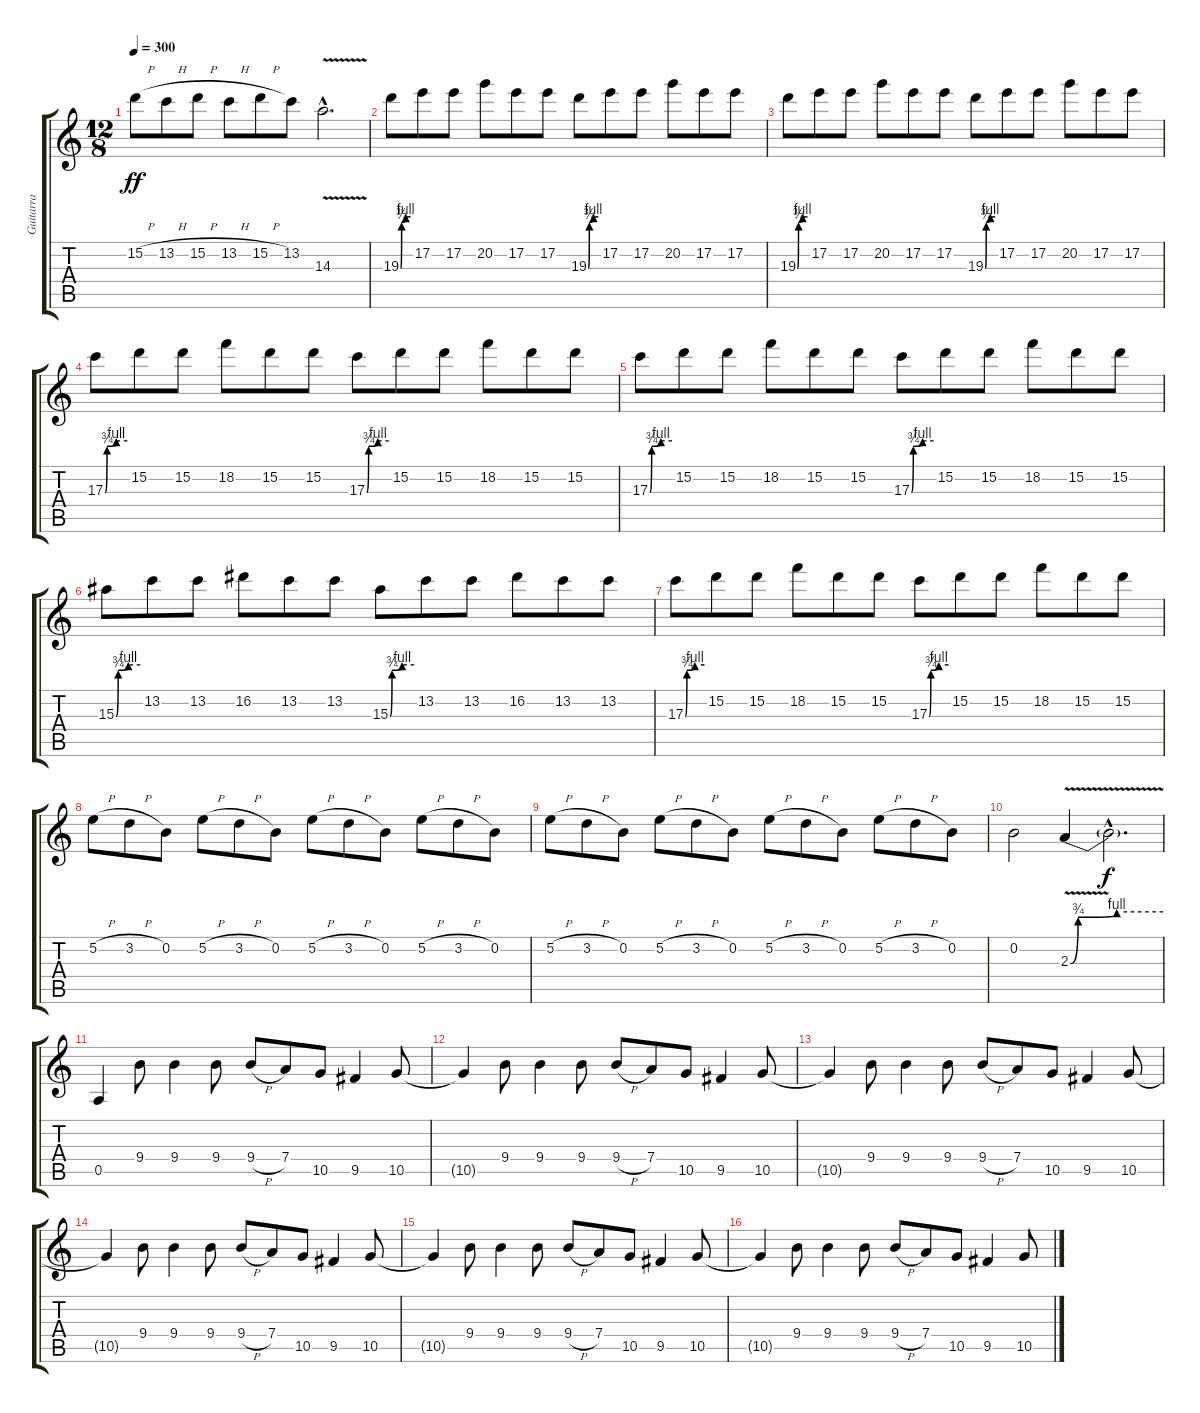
\track ("Guitarra " "Guitarra ") {instrument distortionguitar}
\staff {score tabs}
\tuning (E4 B3 G3 D3 A2 E2) {hide}
\ts (12 8)
\tempo 300
\clef g2
\ks c
15.2{h}.8{dy ff} 13.2{h}.8 15.2{h}.8 13.2{h}.8 15.2{h}.8 13.2.8 14.3{v hac}.2{d} |
19.3{be (custom 0 0 5 3 30 4 60 4)}.8 17.2.8 17.2.8 20.2.8 17.2.8 17.2.8 19.3{be (custom 0 0 5 3 30 4 60 4)}.8 17.2.8 17.2.8 20.2.8 17.2.8 17.2.8 |
19.3{be (custom 0 0 5 3 30 4 60 4)}.8 17.2.8 17.2.8 20.2.8 17.2.8 17.2.8 19.3{be (custom 0 0 5 3 30 4 60 4)}.8 17.2.8 17.2.8 20.2.8 17.2.8 17.2.8 |
17.3{be (custom 0 0 5 3 30 4 60 4)}.8 15.2.8 15.2.8 18.2.8 15.2.8 15.2.8 17.3{be (custom 0 0 5 3 30 4 60 4)}.8 15.2.8 15.2.8 18.2.8 15.2.8 15.2.8 |
17.3{be (custom 0 0 5 3 30 4 60 4)}.8 15.2.8 15.2.8 18.2.8 15.2.8 15.2.8 17.3{be (custom 0 0 5 3 30 4 60 4)}.8 15.2.8 15.2.8 18.2.8 15.2.8 15.2.8 |
15.3{be (custom 0 0 5 3 30 4 60 4)}.8 13.2.8 13.2.8 16.2.8 13.2.8 13.2.8 15.3{be (custom 0 0 5 3 30 4 60 4)}.8 13.2.8 13.2.8 16.2.8 13.2.8 13.2.8 |
17.3{be (custom 0 0 5 3 30 4 60 4)}.8 15.2.8 15.2.8 18.2.8 15.2.8 15.2.8 17.3{be (custom 0 0 5 3 30 4 60 4)}.8 15.2.8 15.2.8 18.2.8 15.2.8 15.2.8 |
5.2{h}.8 3.2{h}.8 0.2.8 5.2{h}.8 3.2{h}.8 0.2.8 5.2{h}.8 3.2{h}.8 0.2.8 5.2{h}.8 3.2{h}.8 0.2.8 |
5.2{h}.8 3.2{h}.8 0.2.8 5.2{h}.8 3.2{h}.8 0.2.8 5.2{h}.8 3.2{h}.8 0.2.8 5.2{h}.8 3.2{h}.8 0.2.8 |
0.2.2 2.3{be (custom 0 0 5 3 30 4 60 4) v}.4 2.3{hac t}.2{d dy f} |
0.5.4{balance 2} 9.4.8 9.4.4 9.4.8 9.4{h}.8 7.4.8 10.5.8 9.5.4 10.5.8 |
10.5{t}.4 9.4.8 9.4.4 9.4.8 9.4{h}.8 7.4.8 10.5.8 9.5.4 10.5.8 |
10.5{t}.4 9.4.8 9.4.4 9.4.8 9.4{h}.8 7.4.8 10.5.8 9.5.4 10.5.8 |
10.5{t}.4 9.4.8 9.4.4 9.4.8 9.4{h}.8 7.4.8 10.5.8 9.5.4 10.5.8 |
10.5{t}.4 9.4.8 9.4.4 9.4.8 9.4{h}.8 7.4.8 10.5.8 9.5.4 10.5.8 |
10.5{t}.4 9.4.8 9.4.4 9.4.8 9.4{h}.8 7.4.8 10.5.8 9.5.4 10.5.8
